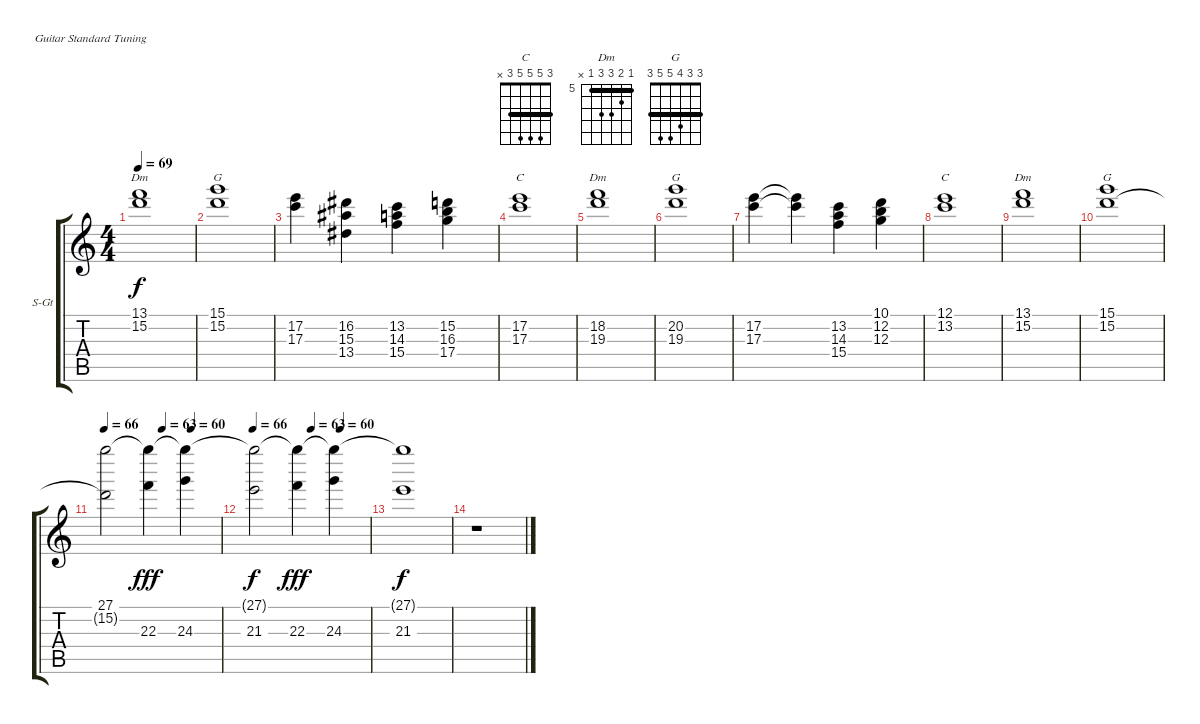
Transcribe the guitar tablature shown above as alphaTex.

\bracketExtendMode groupsimilarinstruments
\firstSystemTrackNameOrientation horizontal
\otherSystemsTrackNameOrientation horizontal
\track ("ÏÒÀÖ" "S-Gt") {instrument stringensemble1}
\staff {score tabs}
\tuning (E4 B3 G3 D3 A2 E2)
\displaytranspose 12
\chord ("C" 3 5 5 5 3 x) {barre 3}
\chord ("Dm" 5 6 7 7 5 x) {firstfret 5 barre 5}
\chord ("G" 3 3 4 5 5 3) {barre (3 3)}
\ts (4 4)
\tempo 69
\clef g2
\ks c
(13.1 15.2).1{ch "Dm" dy f} |
(15.1 15.2).1{ch "G"} |
(17.2 17.3).4 (16.2 15.3 13.4).4 (13.2 14.3 15.4).4 (15.2 16.3 17.4).4 |
(17.2 17.3).1{ch "C"} |
(18.2 19.3).1{ch "Dm"} |
(20.2 19.3).1{ch "G"} |
(17.2 17.3).4 (17.2{t} 17.3{t}).4 (13.2 14.3 15.4).4 (10.1 12.2 12.3).4 |
(12.1 13.2).1{ch "C"} |
(13.1 15.2).1{ch "Dm"} |
(15.1 15.2).1{ch "G"} |
\tempo 66
\tempo (63 0.5)
\tempo (60 0.75)
(27.1 15.2{t}).2 (22.3 27.1{t}).4{dy fff} (24.3 27.1{t}).4 |
\tempo 66
\tempo (63 0.5)
\tempo (60 0.75)
(27.1{t} 21.3).2{dy f} (22.3 27.1{t}).4{dy fff} (24.3 27.1{t}).4 |
(27.1{t} 21.3).1{dy f} |
r.1
